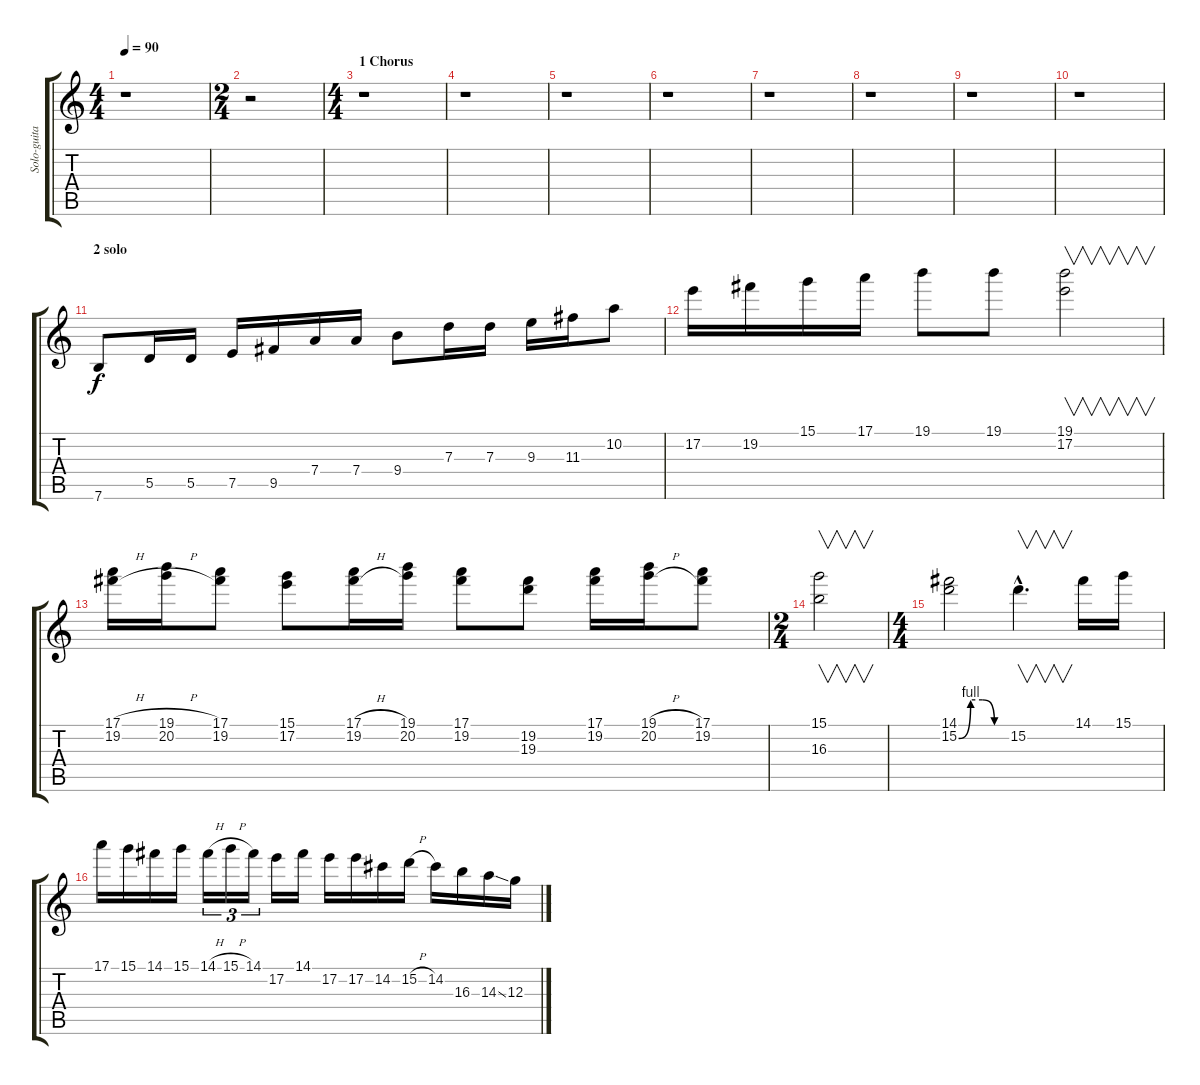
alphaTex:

\track ("Solo-guitar 1" "Solo-guita") {instrument overdrivenguitar}
\staff {score tabs}
\tuning (E4 B3 G3 D3 A2 E2) {hide}
\ts (4 4)
\tempo 90
\clef g2
\ks c
r.1{dy f} |
\ts (2 4)
r.2 |
\ts (4 4)
\section ("" "1 Chorus")
r.1 |
r.1 |
r.1 |
r.1 |
r.1 |
r.1 |
r.1 |
r.1 |
\section ("" "2 solo")
7.6.8 5.5.16 5.5.16 7.5.16 9.5.16 7.4.16 7.4.16 9.4.8 7.3.16 7.3.16 9.3.16 11.3.16 10.2.8 |
17.2.16 19.2.16 15.1.16 17.1.16 19.1.8 19.1.8 (19.1 17.2).2{v} |
(17.1{h} 19.2{h}).16 (19.1{h} 20.2{h}).16 (17.1 19.2).8 (15.1 17.2).8 (17.1{h} 19.2{h}).16 (19.1 20.2).16 (17.1 19.2).8 (19.2 19.3).8 (17.1 19.2).16 (19.1{h} 20.2{h}).16 (17.1 19.2).8 |
\ts (2 4)
(15.1 16.3).2{v} |
\ts (4 4)
(14.1 15.2{be (custom 0 0 15 4 30 4 45 0 60 0)}).2 15.2{hac}.4{v d} 14.1.16 15.1.16 |
17.1.16 15.1.16 14.1.16 15.1.16 14.1{h}.16{tu (3 2)} 15.1{h}.16{tu (3 2)} 14.1.16{tu (3 2)} 17.2.16 14.1.16 17.2.16 17.2.16 14.2.16 15.2{h}.16 14.2.16 16.3.16 14.3{ss}.16 12.3.16
